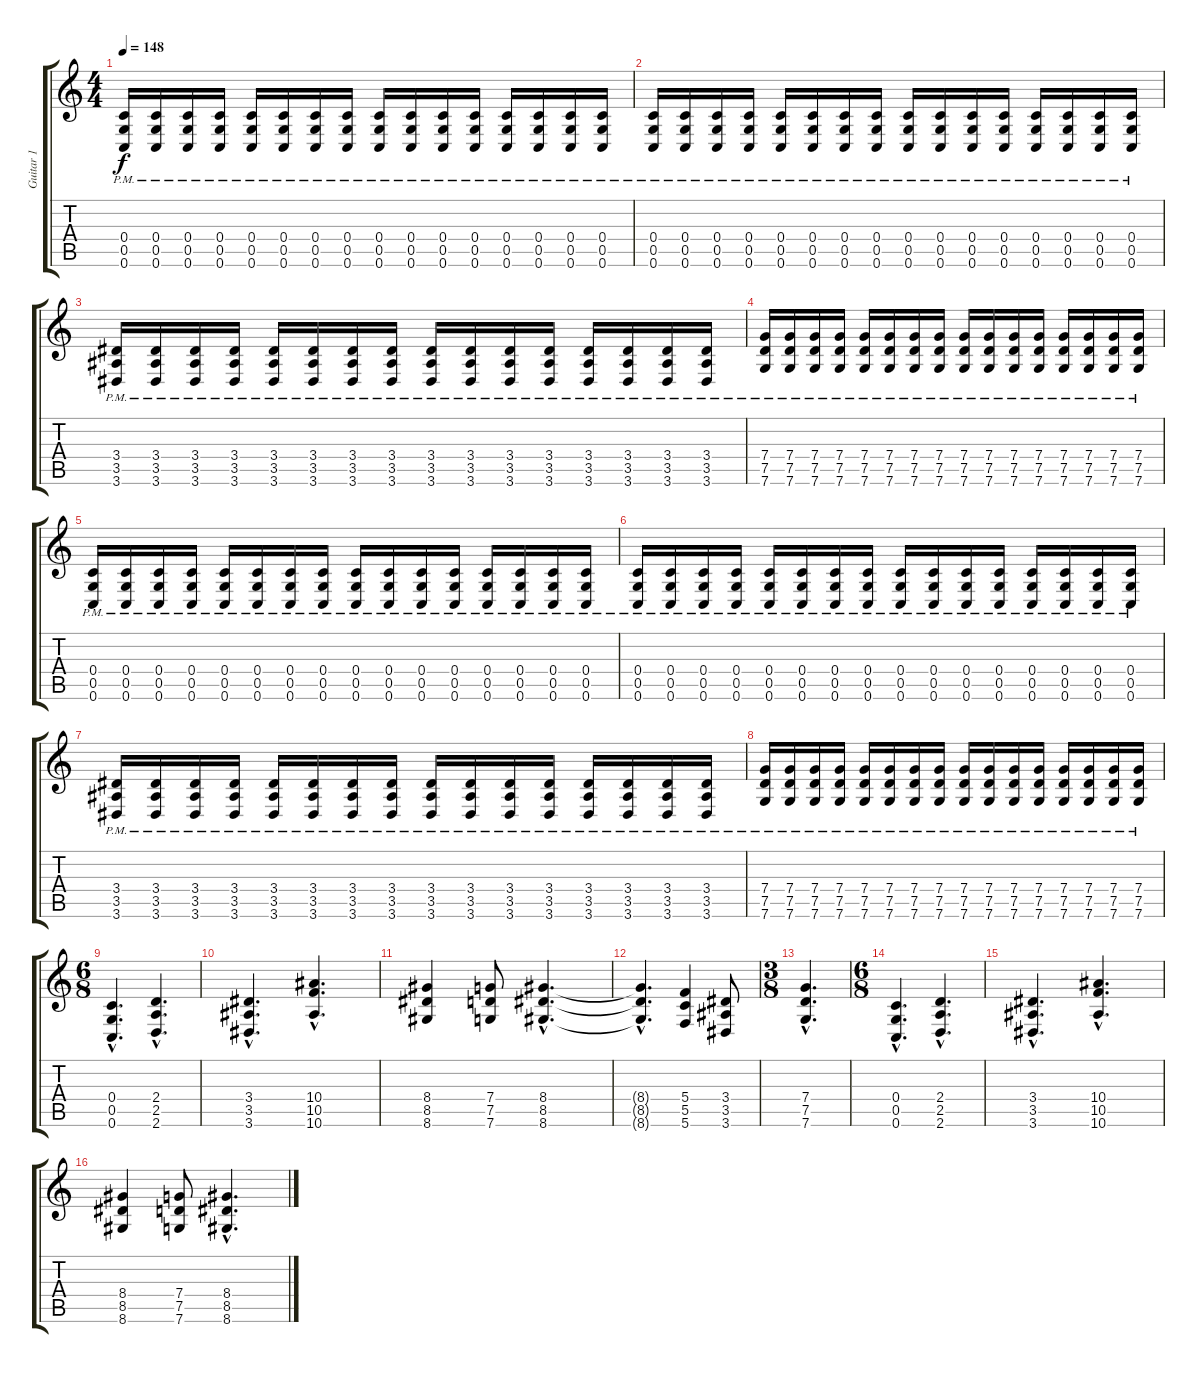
\track ("Guitar 1" "Guitar 1") {instrument distortionguitar}
\staff {score tabs}
\tuning (D4 A3 F3 C3 G2 C2) {hide}
\ts (4 4)
\tempo 148
\clef g2
\ks c
(0.4{pm} 0.5{pm} 0.6{pm}).16{dy f} (0.4{pm} 0.5{pm} 0.6{pm}).16 (0.4{pm} 0.5{pm} 0.6{pm}).16 (0.4{pm} 0.5{pm} 0.6{pm}).16 (0.4{pm} 0.5{pm} 0.6{pm}).16 (0.4{pm} 0.5{pm} 0.6{pm}).16 (0.4{pm} 0.5{pm} 0.6{pm}).16 (0.4{pm} 0.5{pm} 0.6{pm}).16 (0.4{pm} 0.5{pm} 0.6{pm}).16 (0.4{pm} 0.5{pm} 0.6{pm}).16 (0.4{pm} 0.5{pm} 0.6{pm}).16 (0.4{pm} 0.5{pm} 0.6{pm}).16 (0.4{pm} 0.5{pm} 0.6{pm}).16 (0.4{pm} 0.5{pm} 0.6{pm}).16 (0.4{pm} 0.5{pm} 0.6{pm}).16 (0.4{pm} 0.5{pm} 0.6{pm}).16 |
(0.4{pm} 0.5{pm} 0.6{pm}).16 (0.4{pm} 0.5{pm} 0.6{pm}).16 (0.4{pm} 0.5{pm} 0.6{pm}).16 (0.4{pm} 0.5{pm} 0.6{pm}).16 (0.4{pm} 0.5{pm} 0.6{pm}).16 (0.4{pm} 0.5{pm} 0.6{pm}).16 (0.4{pm} 0.5{pm} 0.6{pm}).16 (0.4{pm} 0.5{pm} 0.6{pm}).16 (0.4{pm} 0.5{pm} 0.6{pm}).16 (0.4{pm} 0.5{pm} 0.6{pm}).16 (0.4{pm} 0.5{pm} 0.6{pm}).16 (0.4{pm} 0.5{pm} 0.6{pm}).16 (0.4{pm} 0.5{pm} 0.6{pm}).16 (0.4{pm} 0.5{pm} 0.6{pm}).16 (0.4{pm} 0.5{pm} 0.6{pm}).16 (0.4{pm} 0.5{pm} 0.6{pm}).16 |
(3.4{pm} 3.5{pm} 3.6{pm}).16 (3.4{pm} 3.5{pm} 3.6{pm}).16 (3.4{pm} 3.5{pm} 3.6{pm}).16 (3.4{pm} 3.5{pm} 3.6{pm}).16 (3.4{pm} 3.5{pm} 3.6{pm}).16 (3.4{pm} 3.5{pm} 3.6{pm}).16 (3.4{pm} 3.5{pm} 3.6{pm}).16 (3.4{pm} 3.5{pm} 3.6{pm}).16 (3.4{pm} 3.5{pm} 3.6{pm}).16 (3.4{pm} 3.5{pm} 3.6{pm}).16 (3.4{pm} 3.5{pm} 3.6{pm}).16 (3.4{pm} 3.5{pm} 3.6{pm}).16 (3.4{pm} 3.5{pm} 3.6{pm}).16 (3.4{pm} 3.5{pm} 3.6{pm}).16 (3.4{pm} 3.5{pm} 3.6{pm}).16 (3.4{pm} 3.5{pm} 3.6{pm}).16 |
(7.4{pm} 7.5{pm} 7.6{pm}).16 (7.4{pm} 7.5{pm} 7.6{pm}).16 (7.4{pm} 7.5{pm} 7.6{pm}).16 (7.4{pm} 7.5{pm} 7.6{pm}).16 (7.4{pm} 7.5{pm} 7.6{pm}).16 (7.4{pm} 7.5{pm} 7.6{pm}).16 (7.4{pm} 7.5{pm} 7.6{pm}).16 (7.4{pm} 7.5{pm} 7.6{pm}).16 (7.4{pm} 7.5{pm} 7.6{pm}).16 (7.4{pm} 7.5{pm} 7.6{pm}).16 (7.4{pm} 7.5{pm} 7.6{pm}).16 (7.4{pm} 7.5{pm} 7.6{pm}).16 (7.4{pm} 7.5{pm} 7.6{pm}).16 (7.4{pm} 7.5{pm} 7.6{pm}).16 (7.4{pm} 7.5{pm} 7.6{pm}).16 (7.4{pm} 7.5{pm} 7.6{pm}).16 |
(0.4{pm} 0.5{pm} 0.6{pm}).16 (0.4{pm} 0.5{pm} 0.6{pm}).16 (0.4{pm} 0.5{pm} 0.6{pm}).16 (0.4{pm} 0.5{pm} 0.6{pm}).16 (0.4{pm} 0.5{pm} 0.6{pm}).16 (0.4{pm} 0.5{pm} 0.6{pm}).16 (0.4{pm} 0.5{pm} 0.6{pm}).16 (0.4{pm} 0.5{pm} 0.6{pm}).16 (0.4{pm} 0.5{pm} 0.6{pm}).16 (0.4{pm} 0.5{pm} 0.6{pm}).16 (0.4{pm} 0.5{pm} 0.6{pm}).16 (0.4{pm} 0.5{pm} 0.6{pm}).16 (0.4{pm} 0.5{pm} 0.6{pm}).16 (0.4{pm} 0.5{pm} 0.6{pm}).16 (0.4{pm} 0.5{pm} 0.6{pm}).16 (0.4{pm} 0.5{pm} 0.6{pm}).16 |
(0.4{pm} 0.5{pm} 0.6{pm}).16 (0.4{pm} 0.5{pm} 0.6{pm}).16 (0.4{pm} 0.5{pm} 0.6{pm}).16 (0.4{pm} 0.5{pm} 0.6{pm}).16 (0.4{pm} 0.5{pm} 0.6{pm}).16 (0.4{pm} 0.5{pm} 0.6{pm}).16 (0.4{pm} 0.5{pm} 0.6{pm}).16 (0.4{pm} 0.5{pm} 0.6{pm}).16 (0.4{pm} 0.5{pm} 0.6{pm}).16 (0.4{pm} 0.5{pm} 0.6{pm}).16 (0.4{pm} 0.5{pm} 0.6{pm}).16 (0.4{pm} 0.5{pm} 0.6{pm}).16 (0.4{pm} 0.5{pm} 0.6{pm}).16 (0.4{pm} 0.5{pm} 0.6{pm}).16 (0.4{pm} 0.5{pm} 0.6{pm}).16 (0.4{pm} 0.5{pm} 0.6{pm}).16 |
(3.4{pm} 3.5{pm} 3.6{pm}).16 (3.4{pm} 3.5{pm} 3.6{pm}).16 (3.4{pm} 3.5{pm} 3.6{pm}).16 (3.4{pm} 3.5{pm} 3.6{pm}).16 (3.4{pm} 3.5{pm} 3.6{pm}).16 (3.4{pm} 3.5{pm} 3.6{pm}).16 (3.4{pm} 3.5{pm} 3.6{pm}).16 (3.4{pm} 3.5{pm} 3.6{pm}).16 (3.4{pm} 3.5{pm} 3.6{pm}).16 (3.4{pm} 3.5{pm} 3.6{pm}).16 (3.4{pm} 3.5{pm} 3.6{pm}).16 (3.4{pm} 3.5{pm} 3.6{pm}).16 (3.4{pm} 3.5{pm} 3.6{pm}).16 (3.4{pm} 3.5{pm} 3.6{pm}).16 (3.4{pm} 3.5{pm} 3.6{pm}).16 (3.4{pm} 3.5{pm} 3.6{pm}).16 |
(7.4{pm} 7.5{pm} 7.6{pm}).16 (7.4{pm} 7.5{pm} 7.6{pm}).16 (7.4{pm} 7.5{pm} 7.6{pm}).16 (7.4{pm} 7.5{pm} 7.6{pm}).16 (7.4{pm} 7.5{pm} 7.6{pm}).16 (7.4{pm} 7.5{pm} 7.6{pm}).16 (7.4{pm} 7.5{pm} 7.6{pm}).16 (7.4{pm} 7.5{pm} 7.6{pm}).16 (7.4{pm} 7.5{pm} 7.6{pm}).16 (7.4{pm} 7.5{pm} 7.6{pm}).16 (7.4{pm} 7.5{pm} 7.6{pm}).16 (7.4{pm} 7.5{pm} 7.6{pm}).16 (7.4{pm} 7.5{pm} 7.6{pm}).16 (7.4{pm} 7.5{pm} 7.6{pm}).16 (7.4{pm} 7.5{pm} 7.6{pm}).16 (7.4{pm} 7.5{pm} 7.6{pm}).16 |
\ts (6 8)
(0.4{hac} 0.5{hac} 0.6{hac}).4{d} (2.4{hac} 2.5{hac} 2.6{hac}).4{d} |
(3.4{hac} 3.5{hac} 3.6{hac}).4{d} (10.4{hac} 10.5{hac} 10.6{hac}).4{d} |
(8.4 8.5 8.6).4 (7.4 7.5 7.6).8 (8.4{hac} 8.5{hac} 8.6{hac}).4{d} |
(8.4{hac t} 8.5{hac t} 8.6{hac t}).4{d} (5.4 5.5 5.6).4 (3.4 3.5 3.6).8 |
\ts (3 8)
(7.4{hac} 7.5{hac} 7.6{hac}).4{d} |
\ts (6 8)
(0.4{hac} 0.5{hac} 0.6{hac}).4{d} (2.4{hac} 2.5{hac} 2.6{hac}).4{d} |
(3.4{hac} 3.5{hac} 3.6{hac}).4{d} (10.4{hac} 10.5{hac} 10.6{hac}).4{d} |
(8.4 8.5 8.6).4 (7.4 7.5 7.6).8 (8.4{hac} 8.5{hac} 8.6{hac}).4{d}
